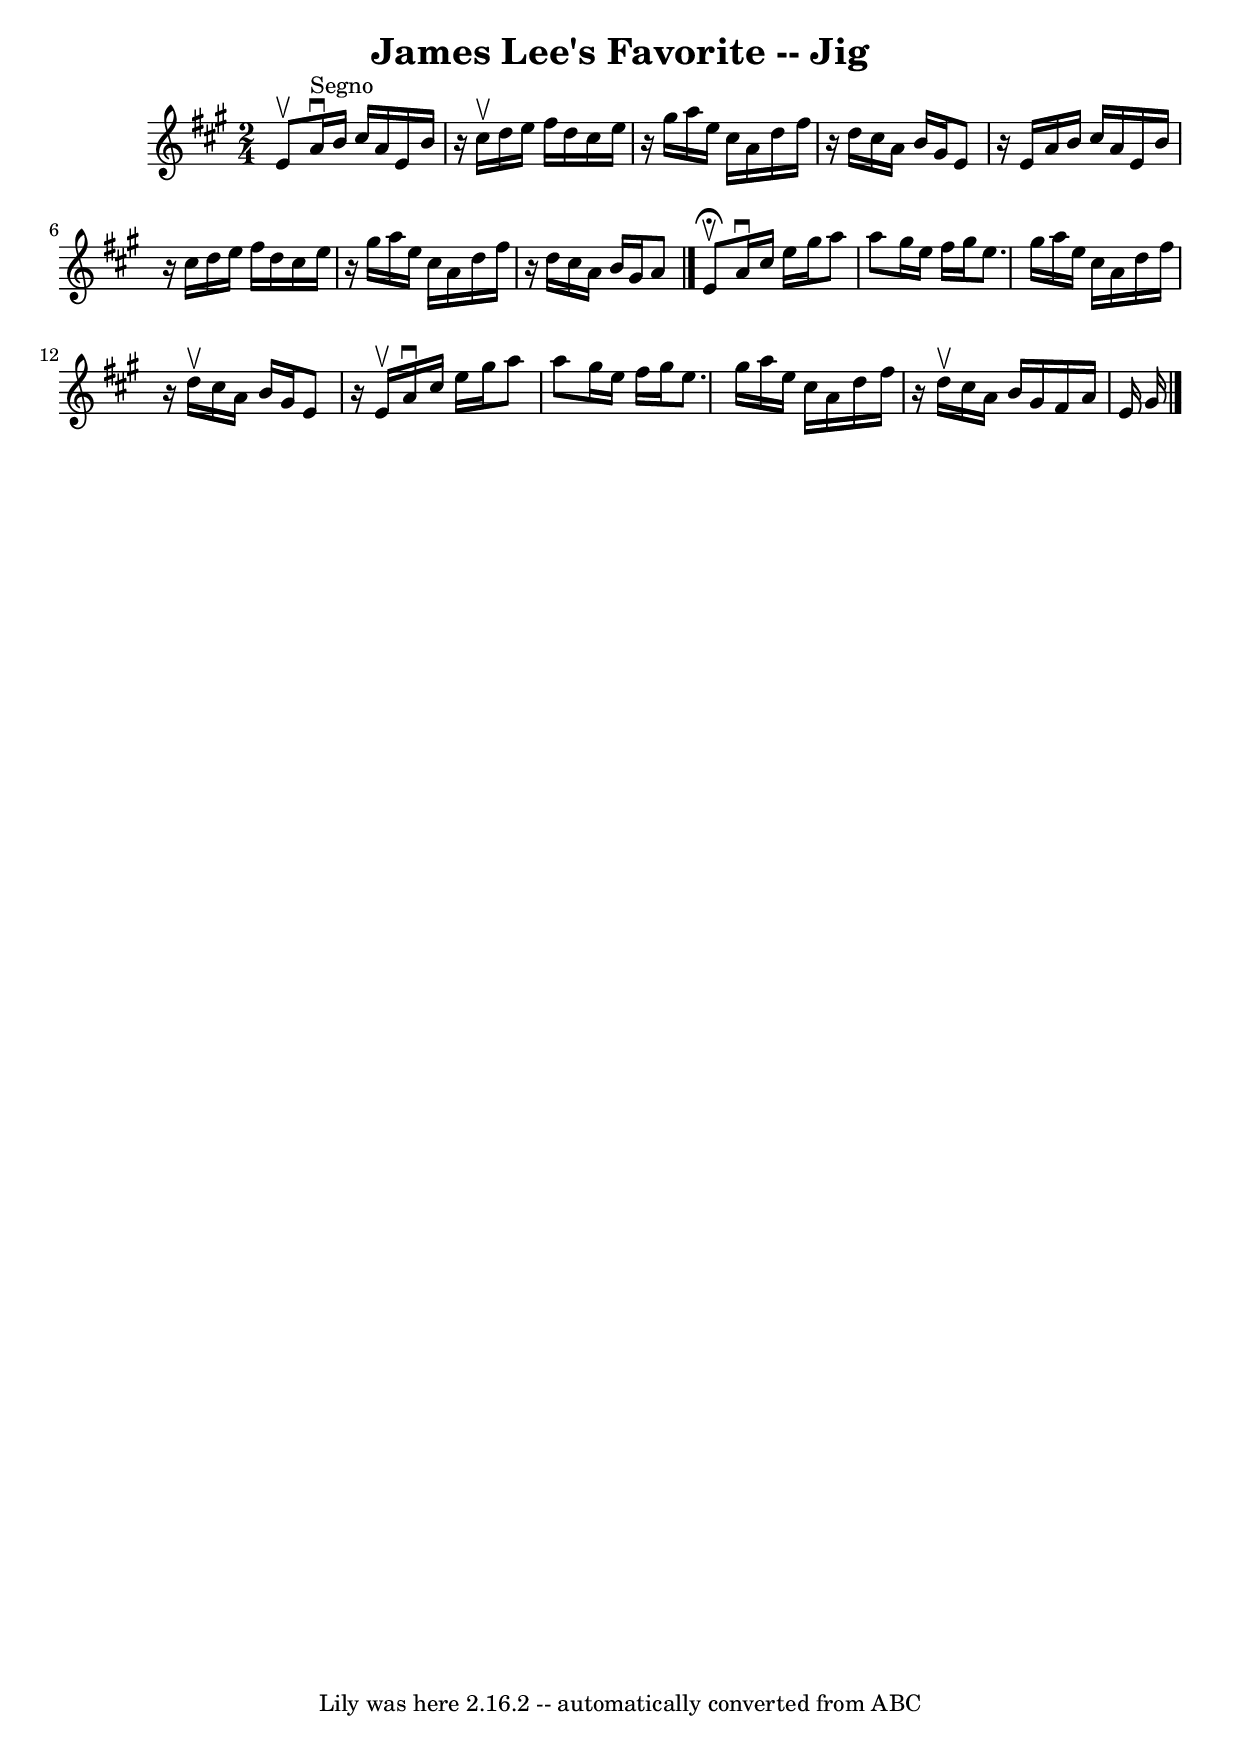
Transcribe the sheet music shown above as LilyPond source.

\version "2.7.40"
\include "Mammoth.ily"
\header {
	book = "Ryan's Mammoth Collection"
	crossRefNumber = "1"
	footnotes = "\\\\118 663"
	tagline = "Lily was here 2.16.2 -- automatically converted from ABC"
	title = "James Lee's Favorite -- Jig"
}
voicedefault =  {
\set Score.defaultBarType = "empty"

\time 2/4 \key a \major e'8^\upbow   |
 a'16^"Segno"^\downbow   
b'16 cis''16 a'16 e'16 b'16    r16 cis''16^\upbow   |
   
d''16 e''16 fis''16 d''16 cis''16 e''16    r16 gis''16    
|
 a''16 e''16 cis''16 a'16 d''16 fis''16    r16 d''16   
 |
 cis''16 a'16 b'16 gis'16 e'8    r16 e'16    |
    
 a'16 b'16 cis''16 a'16 e'16 b'16    r16 cis''16    |
   
d''16 e''16 fis''16 d''16 cis''16 e''16    r16 gis''16    
|
 a''16 e''16 cis''16 a'16 d''16 fis''16    r16 d''16   
 |
 cis''16 a'16 b'16 gis'16 a'8    \bar "|." e'8 
^\fermata^\upbow |
 a'16^\downbow cis''16 e''16 gis''16    
a''8 a''8    |
 gis''16 e''16 fis''16 gis''16 e''8.    
gis''16    |
 a''16 e''16 cis''16 a'16 d''16 fis''16    
r16 d''16^\upbow   |
 cis''16 a'16 b'16 gis'16 e'8    r16 
e'16^\upbow   |
 a'16^\downbow cis''16 e''16 gis''16    
a''8 a''8    |
 gis''16 e''16 fis''16 gis''16 e''8.    
gis''16    |
 a''16 e''16 cis''16 a'16 d''16 fis''16    
r16 d''16^\upbow   |
 cis''16 a'16 b'16 gis'16 fis'16    
a'16 e'16 gis'16        \bar "|."   
}

\score{
    <<

	\context Staff="default"
	{
	    \voicedefault 
	}

    >>
	\layout {
	}
	\midi {}
}
